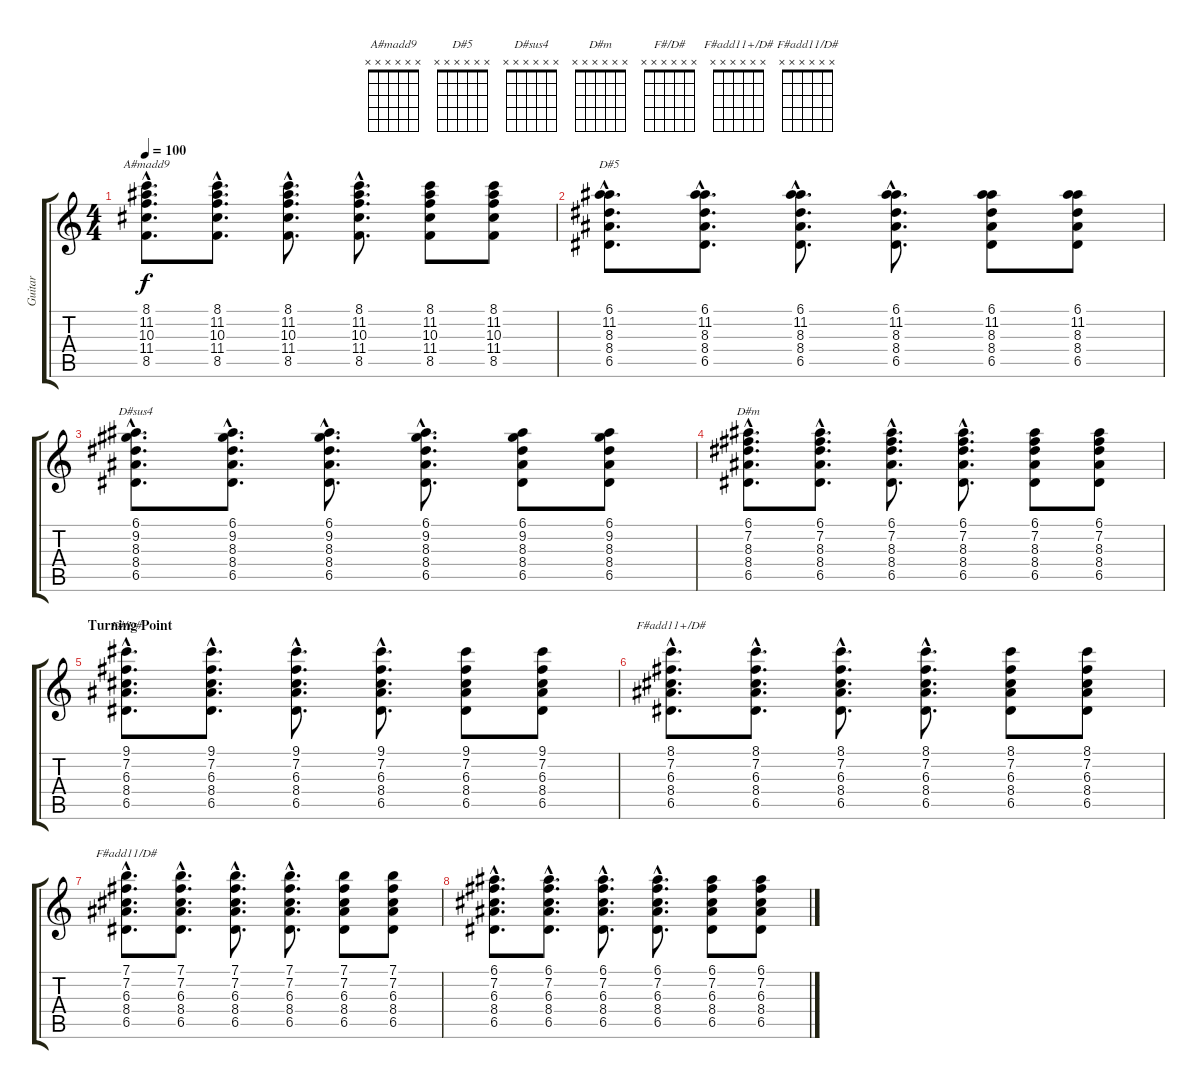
\track ("Guitar" "Guitar") {instrument overdrivenguitar}
\staff {score tabs}
\tuning (E4 B3 G3 D3 A2 E2) {hide}
\chord ("A#madd9" x x x x x x)
\chord ("D#5" x x x x x x)
\chord ("D#sus4" x x x x x x)
\chord ("D#m" x x x x x x)
\chord ("F#/D#" x x x x x x)
\chord ("F#add11+/D#" x x x x x x)
\chord ("F#add11/D#" x x x x x x)
\ts (4 4)
\tempo 100
\clef g2
\ks c
(8.1{hac} 11.2{hac} 10.3{hac} 11.4{hac} 8.5{hac}).8{d ch "A#madd9" dy f} (8.1{hac} 11.2{hac} 10.3{hac} 11.4{hac} 8.5{hac}).8{d} (8.1{hac} 11.2{hac} 10.3{hac} 11.4{hac} 8.5{hac}).8{d} (8.1{hac} 11.2{hac} 10.3{hac} 11.4{hac} 8.5{hac}).8{d} (8.1 11.2 10.3 11.4 8.5).8 (8.1 11.2 10.3 11.4 8.5).8 |
(6.1{hac} 11.2{hac} 8.3{hac} 8.4{hac} 6.5{hac}).8{d ch "D#5"} (6.1{hac} 11.2{hac} 8.3{hac} 8.4{hac} 6.5{hac}).8{d} (6.1{hac} 11.2{hac} 8.3{hac} 8.4{hac} 6.5{hac}).8{d} (6.1{hac} 11.2{hac} 8.3{hac} 8.4{hac} 6.5{hac}).8{d} (6.1 11.2 8.3 8.4 6.5).8 (6.1 11.2 8.3 8.4 6.5).8 |
(6.1{hac} 9.2{hac} 8.3{hac} 8.4{hac} 6.5{hac}).8{d ch "D#sus4"} (6.1{hac} 9.2{hac} 8.3{hac} 8.4{hac} 6.5{hac}).8{d} (6.1{hac} 9.2{hac} 8.3{hac} 8.4{hac} 6.5{hac}).8{d} (6.1{hac} 9.2{hac} 8.3{hac} 8.4{hac} 6.5{hac}).8{d} (6.1 9.2 8.3 8.4 6.5).8 (6.1 9.2 8.3 8.4 6.5).8 |
(6.1{hac} 7.2{hac} 8.3{hac} 8.4{hac} 6.5{hac}).8{d ch "D#m"} (6.1{hac} 7.2{hac} 8.3{hac} 8.4{hac} 6.5{hac}).8{d} (6.1{hac} 7.2{hac} 8.3{hac} 8.4{hac} 6.5{hac}).8{d} (6.1{hac} 7.2{hac} 8.3{hac} 8.4{hac} 6.5{hac}).8{d} (6.1 7.2 8.3 8.4 6.5).8 (6.1 7.2 8.3 8.4 6.5).8 |
\section ("" "Turning Point")
(9.1{hac} 7.2{hac} 6.3{hac} 8.4{hac} 6.5{hac}).8{d ch "F#/D#"} (9.1{hac} 7.2{hac} 6.3{hac} 8.4{hac} 6.5{hac}).8{d} (9.1{hac} 7.2{hac} 6.3{hac} 8.4{hac} 6.5{hac}).8{d} (9.1{hac} 7.2{hac} 6.3{hac} 8.4{hac} 6.5{hac}).8{d} (9.1 7.2 6.3 8.4 6.5).8 (9.1 7.2 6.3 8.4 6.5).8 |
(8.1{hac} 7.2{hac} 6.3{hac} 8.4{hac} 6.5{hac}).8{d ch "F#add11+/D#"} (8.1{hac} 7.2{hac} 6.3{hac} 8.4{hac} 6.5{hac}).8{d} (8.1{hac} 7.2{hac} 6.3{hac} 8.4{hac} 6.5{hac}).8{d} (8.1{hac} 7.2{hac} 6.3{hac} 8.4{hac} 6.5{hac}).8{d} (8.1 7.2 6.3 8.4 6.5).8 (8.1 7.2 6.3 8.4 6.5).8 |
(7.1{hac} 7.2{hac} 6.3{hac} 8.4{hac} 6.5{hac}).8{d ch "F#add11/D#"} (7.1{hac} 7.2{hac} 6.3{hac} 8.4{hac} 6.5{hac}).8{d} (7.1{hac} 7.2{hac} 6.3{hac} 8.4{hac} 6.5{hac}).8{d} (7.1{hac} 7.2{hac} 6.3{hac} 8.4{hac} 6.5{hac}).8{d} (7.1 7.2 6.3 8.4 6.5).8 (7.1 7.2 6.3 8.4 6.5).8 |
(6.1{hac} 7.2{hac} 6.3{hac} 8.4{hac} 6.5{hac}).8{d} (6.1{hac} 7.2{hac} 6.3{hac} 8.4{hac} 6.5{hac}).8{d} (6.1{hac} 7.2{hac} 6.3{hac} 8.4{hac} 6.5{hac}).8{d} (6.1{hac} 7.2{hac} 6.3{hac} 8.4{hac} 6.5{hac}).8{d} (6.1 7.2 6.3 8.4 6.5).8 (6.1 7.2 6.3 8.4 6.5).8
